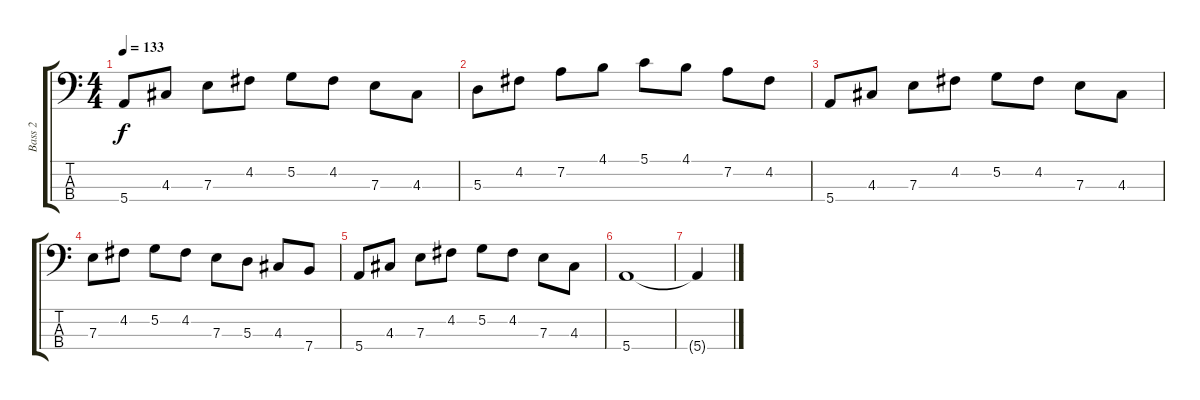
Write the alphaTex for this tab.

\track ("Bass 2" "Bass 2") {instrument slapbass2}
\staff {score tabs}
\tuning (G2 D2 A1 E1) {hide}
\ts (4 4)
\tempo 133
\clef f4
\ks c
5.4.8{dy f} 4.3.8 7.3.8 4.2.8 5.2.8 4.2.8 7.3.8 4.3.8 |
5.3.8 4.2.8 7.2.8 4.1.8 5.1.8 4.1.8 7.2.8 4.2.8 |
5.4.8 4.3.8 7.3.8 4.2.8 5.2.8 4.2.8 7.3.8 4.3.8 |
7.3.8 4.2.8 5.2.8 4.2.8 7.3.8 5.3.8 4.3.8 7.4.8 |
5.4.8 4.3.8 7.3.8 4.2.8 5.2.8 4.2.8 7.3.8 4.3.8 |
5.4.1 |
5.4{t}.4
